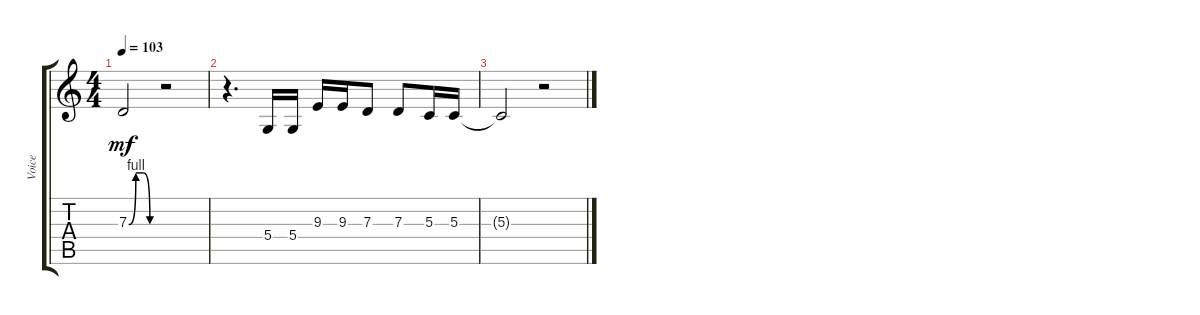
\track ("Voice" "Voice") {instrument lead2sawtooth}
\staff {score tabs}
\tuning (E4 B3 G3 D3 A2 E2) {hide}
\ts (4 4)
\tempo 103
\clef g2
\ks c
7.3{be (custom 0 0 15 4 30 4 45 0 60 0) t}.2{dy mf} r.2 |
r.4{d} 5.4.16 5.4.16 9.3.16 9.3.16 7.3.8 7.3.8 5.3.16 5.3.16 |
5.3{t}.2 r.2
